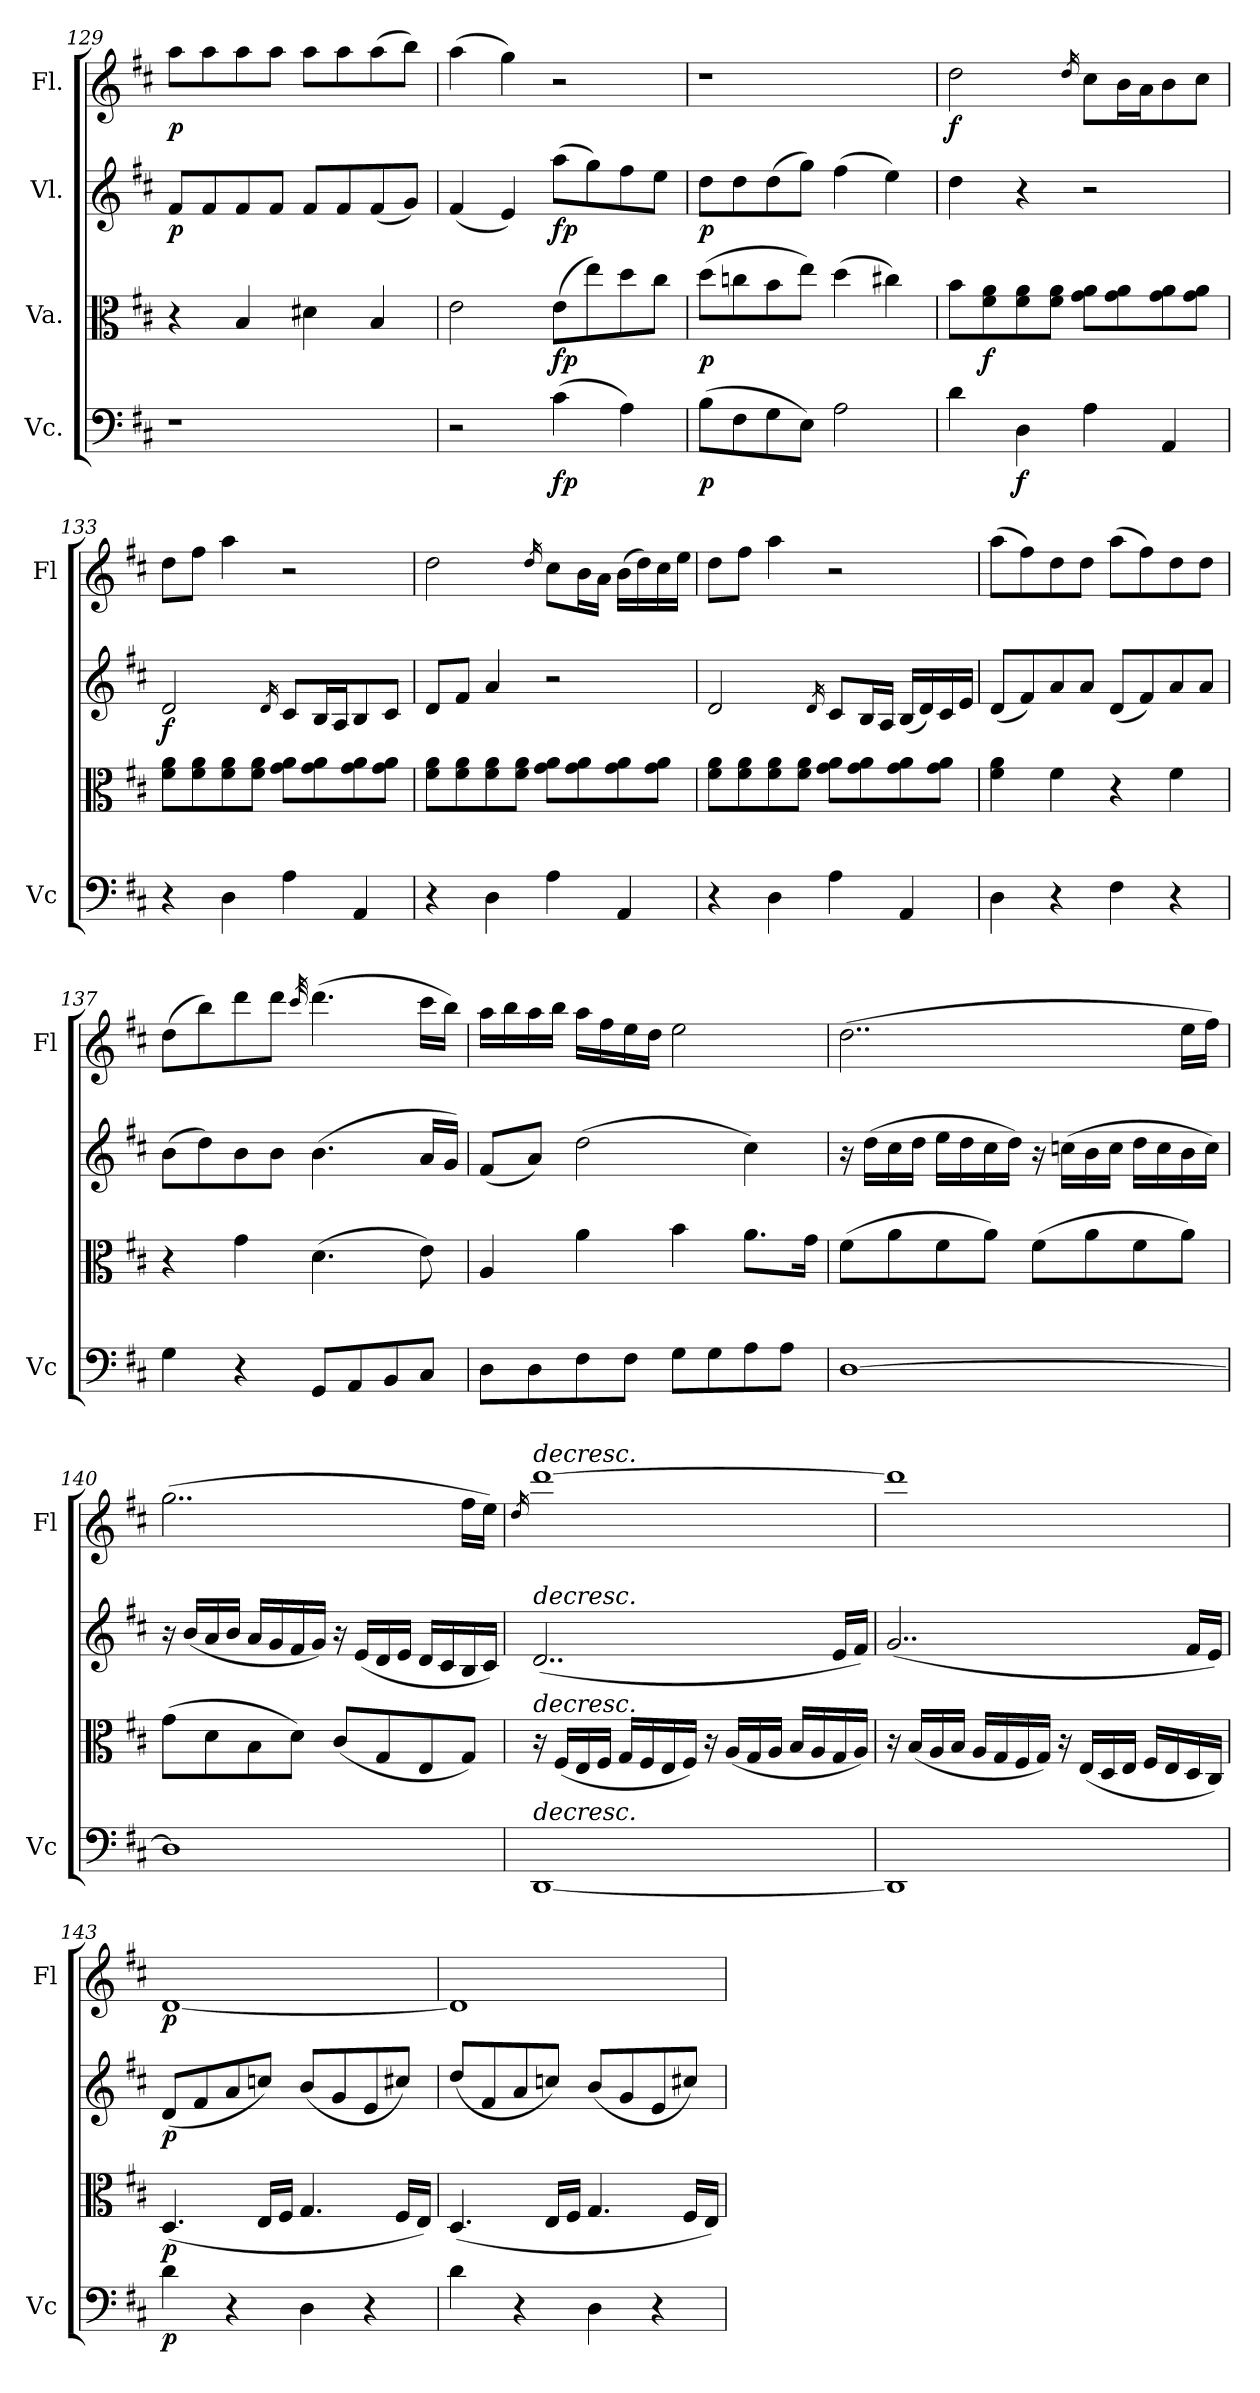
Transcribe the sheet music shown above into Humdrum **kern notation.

**kern	**dynam	**kern	**dynam	**kern	**dynam	**kern	**dynam
*part4	*part4	*part3	*part3	*part2	*part2	*part1	*part1
*staff4	*staff4	*staff3	*staff3	*staff2	*staff2	*staff1	*staff1
*I"Vc.	*	*I"Va.	*	*I"Vl.	*	*I"Fl.	*
*I'Vc	*	*	*	*	*	*I'Fl	*
*clefF4	*	*clefC3	*	*clefG2	*	*clefG2	*
*k[f#c#]	*	*k[f#c#]	*	*k[f#c#]	*	*k[f#c#]	*
=129	=129	=129	=129	=129	=129	=129	=129
!	!	!	!	!	!LO:DY:b	!	!LO:DY:b
1r	.	4r	.	8f#/L	p	8aa\L	p
.	.	.	.	8f#/	.	8aa\	.
.	.	4B/	.	8f#/	.	8aa\	.
.	.	.	.	8f#/J	.	8aa\J	.
.	.	4d#X\	.	8f#/L	.	8aa\L	.
.	.	.	.	8f#/	.	8aa\	.
.	.	4B/	.	(<8f#/	.	(>8aa\	.
.	.	.	.	8g/J)	.	8bb\J)	.
=130	=130	=130	=130	=130	=130	=130	=130
2r	.	2e\	.	(<4f#/	.	(>4aa\	.
.	.	.	.	4e/)	.	4gg\)	.
!	!LO:DY:b	!	!	!	!	!	!
!	!LO:DY:n=1:b	!	!LO:DY:b	!	!	!	!
!	!	!	!LO:DY:n=1:b	!	!LO:DY:b	!	!
!	!	!	!	!	!LO:DY:n=1:b	!	!
(>4c#\	f p	(>8e\L	f p	(>8aa\L	f p	2r	.
.	.	8ee\)	.	8gg\)	.	.	.
4A\)	.	8dd\	.	8ff#\	.	.	.
.	.	8cc#\J	.	8ee\J	.	.	.
!!LO:LB:g=z
=131	=131	=131	=131	=131	=131	=131	=131
!	!LO:DY:b	!	!LO:DY:b	!	!LO:DY:b	!	!
(>8B\L	p	(>8dd\L	p	8dd\L	p	1r	.
8F#\	.	8ccn\	.	8dd\	.	.	.
8G\	.	8b\	.	(>8dd\	.	.	.
8E\J)	.	8ee\J)	.	8gg\J)	.	.	.
2A\	.	(>4dd\	.	(>4ff#\	.	.	.
.	.	4cc#X\)	.	4ee\)	.	.	.
=132	=132	=132	=132	=132	=132	=132	=132
!	!	!	!	!	!	!	!LO:DY:b
4d\	.	8b\L	.	4dd\	.	2dd\	f
!	!	!	!LO:DY:b	!	!	!	!
.	.	8f#\ 8a\	f	.	.	.	.
!	!LO:DY:b	!	!	!	!	!	!
4D\	f	8f#\ 8a\	.	4r	.	.	.
.	.	8f#\ 8a\J	.	.	.	.	.
.	.	.	.	.	.	16qdd/	.
4A\	.	8g\ 8a\L	.	2r	.	8cc#\L	.
.	.	8g\ 8a\	.	.	.	16b\L	.
.	.	.	.	.	.	16a\J	.
4AA/	.	8g\ 8a\	.	.	.	8b\	.
.	.	8g\ 8a\J	.	.	.	8cc#\J	.
=133	=133	=133	=133	=133	=133	=133	=133
!	!	!	!	!	!LO:DY:b	!	!
4r	.	8f#\ 8a\L	.	2d/	f	8dd\L	.
.	.	8f#\ 8a\	.	.	.	8ff#\J	.
4D\	.	8f#\ 8a\	.	.	.	4aa\	.
.	.	8f#\ 8a\J	.	.	.	.	.
.	.	.	.	16qd/	.	.	.
4A\	.	8g\ 8a\L	.	8c#/L	.	2r	.
.	.	8g\ 8a\	.	16B/L	.	.	.
.	.	.	.	16A/J	.	.	.
4AA/	.	8g\ 8a\	.	8B/	.	.	.
.	.	8g\ 8a\J	.	8c#/J	.	.	.
=134	=134	=134	=134	=134	=134	=134	=134
4r	.	8f#\ 8a\L	.	8d/L	.	2dd\	.
.	.	8f#\ 8a\	.	8f#/J	.	.	.
4D\	.	8f#\ 8a\	.	4a/	.	.	.
.	.	8f#\ 8a\J	.	.	.	.	.
.	.	.	.	.	.	16qdd/	.
4A\	.	8g\ 8a\L	.	2r	.	8cc#\L	.
.	.	8g\ 8a\	.	.	.	16b\L	.
.	.	.	.	.	.	16a\JJ	.
4AA/	.	8g\ 8a\	.	.	.	(>16b\LL	.
.	.	.	.	.	.	16dd\)	.
.	.	8g\ 8a\J	.	.	.	16cc#\	.
.	.	.	.	.	.	16ee\JJ	.
!!LO:LB:g=z
=135	=135	=135	=135	=135	=135	=135	=135
4r	.	8f#\ 8a\L	.	2d/	.	8dd\L	.
.	.	8f#\ 8a\	.	.	.	8ff#\J	.
4D\	.	8f#\ 8a\	.	.	.	4aa\	.
.	.	8f#\ 8a\J	.	.	.	.	.
.	.	.	.	16qd/	.	.	.
4A\	.	8g\ 8a\L	.	8c#/L	.	2r	.
.	.	8g\ 8a\	.	16B/L	.	.	.
.	.	.	.	16A/JJ	.	.	.
4AA/	.	8g\ 8a\	.	(<16B/LL	.	.	.
.	.	.	.	16d/)	.	.	.
.	.	8g\ 8a\J	.	16c#/	.	.	.
.	.	.	.	16e/JJ	.	.	.
=136	=136	=136	=136	=136	=136	=136	=136
4D\	.	4f#\ 4a\	.	(<8d/L	.	(>8aa\L	.
.	.	.	.	8f#/)	.	8ff#\)	.
4r	.	4f#\	.	8a/	.	8dd\	.
.	.	.	.	8a/J	.	8dd\J	.
4F#\	.	4r	.	(<8d/L	.	(>8aa\L	.
.	.	.	.	8f#/)	.	8ff#\)	.
4r	.	4f#\	.	8a/	.	8dd\	.
.	.	.	.	8a/J	.	8dd\J	.
=137	=137	=137	=137	=137	=137	=137	=137
4G\	.	4r	.	(>8b\L	.	(>8dd\L	.
.	.	.	.	8dd\)	.	8bb\)	.
4r	.	4g\	.	8b\	.	8ddd\	.
.	.	.	.	8b\J	.	8ddd\J	.
.	.	.	.	.	.	32qccc#/	.
8GG/L	.	(>4.d\	.	(>4.b\	.	(>4.ddd\	.
8AA/	.	.	.	.	.	.	.
8BB/	.	.	.	.	.	.	.
8C#/J	.	8e\)	.	16a/LL	.	16ccc#\LL	.
.	.	.	.	16g/JJ)	.	16bb\JJ)	.
=138	=138	=138	=138	=138	=138	=138	=138
8D\L	.	4A/	.	(<8f#/L	.	16aa\LL	.
.	.	.	.	.	.	16bb\	.
8D\	.	.	.	8a/J)	.	16aa\	.
.	.	.	.	.	.	16bb\JJ	.
8F#\	.	4a\	.	(>2dd\	.	16aa\LL	.
.	.	.	.	.	.	16ff#\	.
8F#\J	.	.	.	.	.	16ee\	.
.	.	.	.	.	.	16dd\JJ	.
8G\L	.	4b\	.	.	.	2ee\	.
8G\	.	.	.	.	.	.	.
8A\	.	8.a\L	.	4cc#\)	.	.	.
8A\J	.	.	.	.	.	.	.
.	.	16g\Jk	.	.	.	.	.
!!LO:LB:g=z
=139	=139	=139	=139	=139	=139	=139	=139
[1D	.	(>8f#\L	.	16r	.	(>2..dd\	.
.	.	.	.	(>16dd\LL	.	.	.
.	.	8a\	.	16cc#\	.	.	.
.	.	.	.	16dd\JJ	.	.	.
.	.	8f#\	.	16ee\LL	.	.	.
.	.	.	.	16dd\	.	.	.
.	.	8a\J)	.	16cc#\	.	.	.
.	.	.	.	16dd\JJ)	.	.	.
.	.	(>8f#\L	.	16r	.	.	.
.	.	.	.	(>16ccn\LL	.	.	.
.	.	8a\	.	16b\	.	.	.
.	.	.	.	16cc\JJ	.	.	.
.	.	8f#\	.	16dd\LL	.	.	.
.	.	.	.	16cc\	.	.	.
.	.	8a\J)	.	16b\	.	16ee\LL	.
.	.	.	.	16cc\JJ)	.	16ff#\JJ)	.
=140	=140	=140	=140	=140	=140	=140	=140
1D]	.	(>8g\L	.	16r	.	(>2..gg\	.
.	.	.	.	(<16b/LL	.	.	.
.	.	8d\	.	16a/	.	.	.
.	.	.	.	16b/JJ	.	.	.
.	.	8B\	.	16a/LL	.	.	.
.	.	.	.	16g/	.	.	.
.	.	8d\J)	.	16f#/	.	.	.
.	.	.	.	16g/JJ)	.	.	.
.	.	(<8c#/L	.	16r	.	.	.
.	.	.	.	(<16e/LL	.	.	.
.	.	8G/	.	16d/	.	.	.
.	.	.	.	16e/JJ	.	.	.
.	.	8E/	.	16d/LL	.	.	.
.	.	.	.	16c#/	.	.	.
.	.	8G/J)	.	16B/	.	16ff#\LL	.
.	.	.	.	16c#/JJ)	.	16ee\JJ)	.
=141	=141	=141	=141	=141	=141	=141	=141
.	.	.	.	.	.	16qdd/	.
!	!	!	!	!	!	!LO:TX:a:i:t=decresc.	!
!	!	!	!	!LO:TX:a:i:t=decresc.	!	!	!
!	!	!LO:TX:a:i:t=decresc.	!	!	!	!	!
!LO:TX:a:i:t=decresc.	!	!	!	!	!	!	!
[1DD	.	16r	.	(<2..d/	.	[1ddd	.
.	.	(<16F#/LL	.	.	.	.	.
.	.	16E/	.	.	.	.	.
.	.	16F#/JJ	.	.	.	.	.
.	.	16G/LL	.	.	.	.	.
.	.	16F#/	.	.	.	.	.
.	.	16E/	.	.	.	.	.
.	.	16F#/JJ)	.	.	.	.	.
.	.	16r	.	.	.	.	.
.	.	(<16A/LL	.	.	.	.	.
.	.	16G/	.	.	.	.	.
.	.	16A/JJ	.	.	.	.	.
.	.	16B/LL	.	.	.	.	.
.	.	16A/	.	.	.	.	.
.	.	16G/	.	16e/LL	.	.	.
.	.	16A/JJ)	.	16f#/JJ)	.	.	.
=142	=142	=142	=142	=142	=142	=142	=142
1DD]	.	16r	.	(<2..g/	.	1ddd]	.
.	.	(<16B/LL	.	.	.	.	.
.	.	16A/	.	.	.	.	.
.	.	16B/JJ	.	.	.	.	.
.	.	16A/LL	.	.	.	.	.
.	.	16G/	.	.	.	.	.
.	.	16F#/	.	.	.	.	.
.	.	16G/JJ)	.	.	.	.	.
.	.	16r	.	.	.	.	.
.	.	(<16E/LL	.	.	.	.	.
.	.	16D/	.	.	.	.	.
.	.	16E/JJ	.	.	.	.	.
.	.	16F#/LL	.	.	.	.	.
.	.	16E/	.	.	.	.	.
.	.	16D/	.	16f#/LL	.	.	.
.	.	16C#/JJ)	.	16e/JJ)	.	.	.
!!LO:PB:g=z
=143	=143	=143	=143	=143	=143	=143	=143
!	!LO:DY:b	!	!LO:DY:b	!	!LO:DY:b	!	!LO:DY:b
4d\	p	(<4.D/	p	(<8d/L	p	[1d	p
.	.	.	.	8f#/	.	.	.
4r	.	.	.	8a/	.	.	.
.	.	16E/LL	.	8ccn/J)	.	.	.
.	.	16F#/JJ	.	.	.	.	.
4D\	.	4.G/	.	(<8b/L	.	.	.
.	.	.	.	8g/	.	.	.
4r	.	.	.	8e/	.	.	.
.	.	16F#/LL	.	8cc#X/J)	.	.	.
.	.	16E/JJ)	.	.	.	.	.
=144	=144	=144	=144	=144	=144	=144	=144
4d\	.	(<4.D/	.	(<8dd/L	.	1d]	.
.	.	.	.	8f#/	.	.	.
4r	.	.	.	8a/	.	.	.
.	.	16E/LL	.	8ccn/J)	.	.	.
.	.	16F#/JJ	.	.	.	.	.
4D\	.	4.G/	.	(<8b/L	.	.	.
.	.	.	.	8g/	.	.	.
4r	.	.	.	8e/	.	.	.
.	.	16F#/LL	.	8cc#X/J)	.	.	.
.	.	16E/JJ)	.	.	.	.	.
=	=	=	=	=	=	=	=
*-	*-	*-	*-	*-	*-	*-	*-
